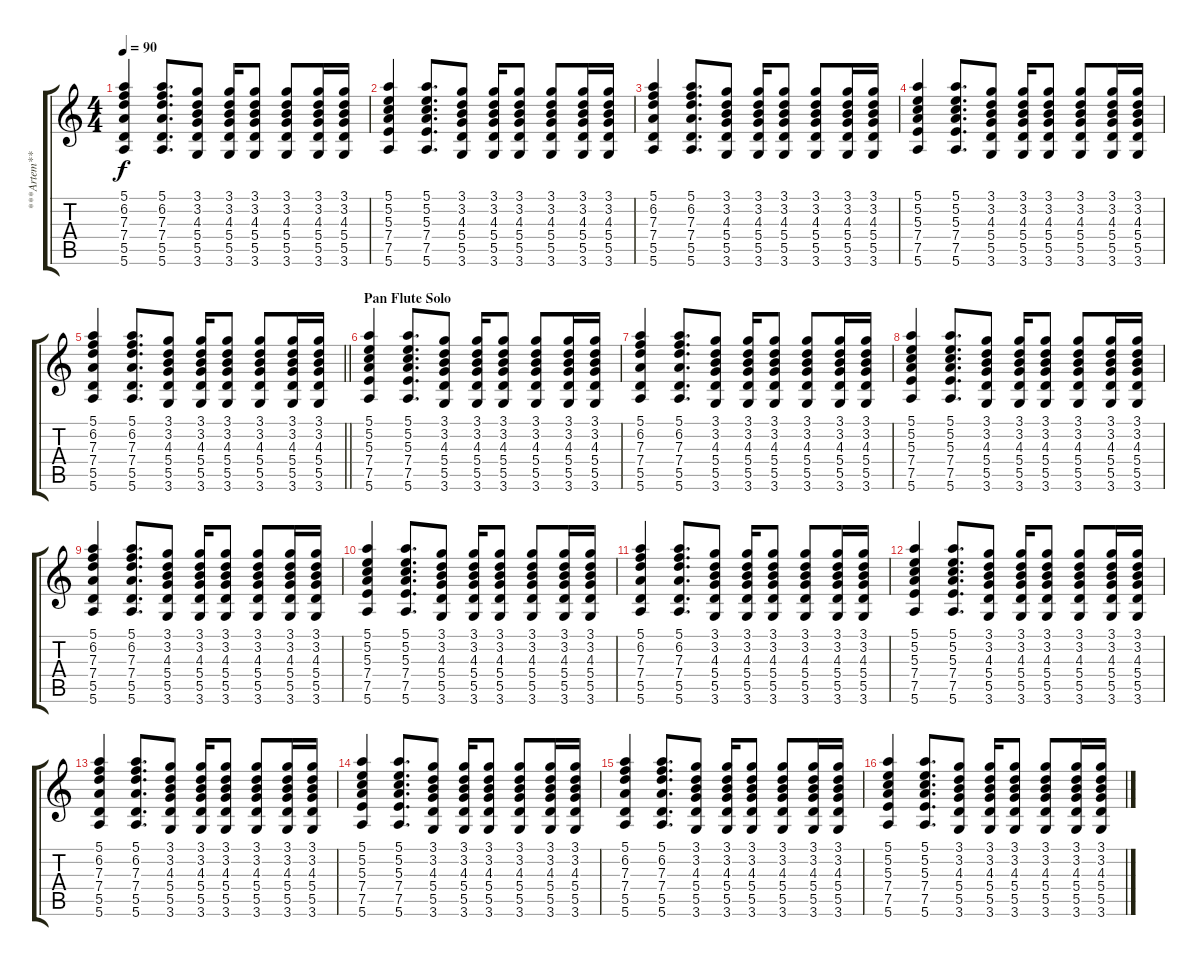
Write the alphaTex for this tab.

\track ("***Artem*** (Rithm)" "***Artem**") {instrument acousticguitarsteel}
\staff {score tabs}
\tuning (E4 B3 G3 D3 A2 E2) {hide}
\ts (4 4)
\tempo 90
\clef g2
\ks c
(5.1 6.2 7.3 7.4 5.5 5.6).4{dy f} (5.1 6.2 7.3 7.4 5.5 5.6).8{d} (3.1 3.2 4.3 5.4 5.5 3.6).8 (3.1 3.2 4.3 5.4 5.5 3.6).16 (3.1 3.2 4.3 5.4 5.5 3.6).8 (3.1 3.2 4.3 5.4 5.5 3.6).8 (3.1 3.2 4.3 5.4 5.5 3.6).16 (3.1 3.2 4.3 5.4 5.5 3.6).16 |
(5.1 5.2 5.3 7.4 7.5 5.6).4 (5.1 5.2 5.3 7.4 7.5 5.6).8{d} (3.1 3.2 4.3 5.4 5.5 3.6).8 (3.1 3.2 4.3 5.4 5.5 3.6).16 (3.1 3.2 4.3 5.4 5.5 3.6).8 (3.1 3.2 4.3 5.4 5.5 3.6).8 (3.1 3.2 4.3 5.4 5.5 3.6).16 (3.1 3.2 4.3 5.4 5.5 3.6).16 |
(5.1 6.2 7.3 7.4 5.5 5.6).4 (5.1 6.2 7.3 7.4 5.5 5.6).8{d} (3.1 3.2 4.3 5.4 5.5 3.6).8 (3.1 3.2 4.3 5.4 5.5 3.6).16 (3.1 3.2 4.3 5.4 5.5 3.6).8 (3.1 3.2 4.3 5.4 5.5 3.6).8 (3.1 3.2 4.3 5.4 5.5 3.6).16 (3.1 3.2 4.3 5.4 5.5 3.6).16 |
(5.1 5.2 5.3 7.4 7.5 5.6).4 (5.1 5.2 5.3 7.4 7.5 5.6).8{d} (3.1 3.2 4.3 5.4 5.5 3.6).8 (3.1 3.2 4.3 5.4 5.5 3.6).16 (3.1 3.2 4.3 5.4 5.5 3.6).8 (3.1 3.2 4.3 5.4 5.5 3.6).8 (3.1 3.2 4.3 5.4 5.5 3.6).16 (3.1 3.2 4.3 5.4 5.5 3.6).16 |
\barLineRight lightlight
(5.1 6.2 7.3 7.4 5.5 5.6).4 (5.1 6.2 7.3 7.4 5.5 5.6).8{d} (3.1 3.2 4.3 5.4 5.5 3.6).8 (3.1 3.2 4.3 5.4 5.5 3.6).16 (3.1 3.2 4.3 5.4 5.5 3.6).8 (3.1 3.2 4.3 5.4 5.5 3.6).8 (3.1 3.2 4.3 5.4 5.5 3.6).16 (3.1 3.2 4.3 5.4 5.5 3.6).16 |
\section ("" "Pan Flute Solo")
(5.1 5.2 5.3 7.4 7.5 5.6).4 (5.1 5.2 5.3 7.4 7.5 5.6).8{d} (3.1 3.2 4.3 5.4 5.5 3.6).8 (3.1 3.2 4.3 5.4 5.5 3.6).16 (3.1 3.2 4.3 5.4 5.5 3.6).8 (3.1 3.2 4.3 5.4 5.5 3.6).8 (3.1 3.2 4.3 5.4 5.5 3.6).16 (3.1 3.2 4.3 5.4 5.5 3.6).16 |
(5.1 6.2 7.3 7.4 5.5 5.6).4 (5.1 6.2 7.3 7.4 5.5 5.6).8{d} (3.1 3.2 4.3 5.4 5.5 3.6).8 (3.1 3.2 4.3 5.4 5.5 3.6).16 (3.1 3.2 4.3 5.4 5.5 3.6).8 (3.1 3.2 4.3 5.4 5.5 3.6).8 (3.1 3.2 4.3 5.4 5.5 3.6).16 (3.1 3.2 4.3 5.4 5.5 3.6).16 |
(5.1 5.2 5.3 7.4 7.5 5.6).4 (5.1 5.2 5.3 7.4 7.5 5.6).8{d} (3.1 3.2 4.3 5.4 5.5 3.6).8 (3.1 3.2 4.3 5.4 5.5 3.6).16 (3.1 3.2 4.3 5.4 5.5 3.6).8 (3.1 3.2 4.3 5.4 5.5 3.6).8 (3.1 3.2 4.3 5.4 5.5 3.6).16 (3.1 3.2 4.3 5.4 5.5 3.6).16 |
(5.1 6.2 7.3 7.4 5.5 5.6).4 (5.1 6.2 7.3 7.4 5.5 5.6).8{d} (3.1 3.2 4.3 5.4 5.5 3.6).8 (3.1 3.2 4.3 5.4 5.5 3.6).16 (3.1 3.2 4.3 5.4 5.5 3.6).8 (3.1 3.2 4.3 5.4 5.5 3.6).8 (3.1 3.2 4.3 5.4 5.5 3.6).16 (3.1 3.2 4.3 5.4 5.5 3.6).16 |
(5.1 5.2 5.3 7.4 7.5 5.6).4 (5.1 5.2 5.3 7.4 7.5 5.6).8{d} (3.1 3.2 4.3 5.4 5.5 3.6).8 (3.1 3.2 4.3 5.4 5.5 3.6).16 (3.1 3.2 4.3 5.4 5.5 3.6).8 (3.1 3.2 4.3 5.4 5.5 3.6).8 (3.1 3.2 4.3 5.4 5.5 3.6).16 (3.1 3.2 4.3 5.4 5.5 3.6).16 |
(5.1 6.2 7.3 7.4 5.5 5.6).4 (5.1 6.2 7.3 7.4 5.5 5.6).8{d} (3.1 3.2 4.3 5.4 5.5 3.6).8 (3.1 3.2 4.3 5.4 5.5 3.6).16 (3.1 3.2 4.3 5.4 5.5 3.6).8 (3.1 3.2 4.3 5.4 5.5 3.6).8 (3.1 3.2 4.3 5.4 5.5 3.6).16 (3.1 3.2 4.3 5.4 5.5 3.6).16 |
(5.1 5.2 5.3 7.4 7.5 5.6).4 (5.1 5.2 5.3 7.4 7.5 5.6).8{d} (3.1 3.2 4.3 5.4 5.5 3.6).8 (3.1 3.2 4.3 5.4 5.5 3.6).16 (3.1 3.2 4.3 5.4 5.5 3.6).8 (3.1 3.2 4.3 5.4 5.5 3.6).8 (3.1 3.2 4.3 5.4 5.5 3.6).16 (3.1 3.2 4.3 5.4 5.5 3.6).16 |
(5.1 6.2 7.3 7.4 5.5 5.6).4 (5.1 6.2 7.3 7.4 5.5 5.6).8{d} (3.1 3.2 4.3 5.4 5.5 3.6).8 (3.1 3.2 4.3 5.4 5.5 3.6).16 (3.1 3.2 4.3 5.4 5.5 3.6).8 (3.1 3.2 4.3 5.4 5.5 3.6).8 (3.1 3.2 4.3 5.4 5.5 3.6).16 (3.1 3.2 4.3 5.4 5.5 3.6).16 |
(5.1 5.2 5.3 7.4 7.5 5.6).4 (5.1 5.2 5.3 7.4 7.5 5.6).8{d} (3.1 3.2 4.3 5.4 5.5 3.6).8 (3.1 3.2 4.3 5.4 5.5 3.6).16 (3.1 3.2 4.3 5.4 5.5 3.6).8 (3.1 3.2 4.3 5.4 5.5 3.6).8 (3.1 3.2 4.3 5.4 5.5 3.6).16 (3.1 3.2 4.3 5.4 5.5 3.6).16 |
(5.1 6.2 7.3 7.4 5.5 5.6).4 (5.1 6.2 7.3 7.4 5.5 5.6).8{d} (3.1 3.2 4.3 5.4 5.5 3.6).8 (3.1 3.2 4.3 5.4 5.5 3.6).16 (3.1 3.2 4.3 5.4 5.5 3.6).8 (3.1 3.2 4.3 5.4 5.5 3.6).8 (3.1 3.2 4.3 5.4 5.5 3.6).16 (3.1 3.2 4.3 5.4 5.5 3.6).16 |
(5.1 5.2 5.3 7.4 7.5 5.6).4 (5.1 5.2 5.3 7.4 7.5 5.6).8{d} (3.1 3.2 4.3 5.4 5.5 3.6).8 (3.1 3.2 4.3 5.4 5.5 3.6).16 (3.1 3.2 4.3 5.4 5.5 3.6).8 (3.1 3.2 4.3 5.4 5.5 3.6).8 (3.1 3.2 4.3 5.4 5.5 3.6).16 (3.1 3.2 4.3 5.4 5.5 3.6).16
